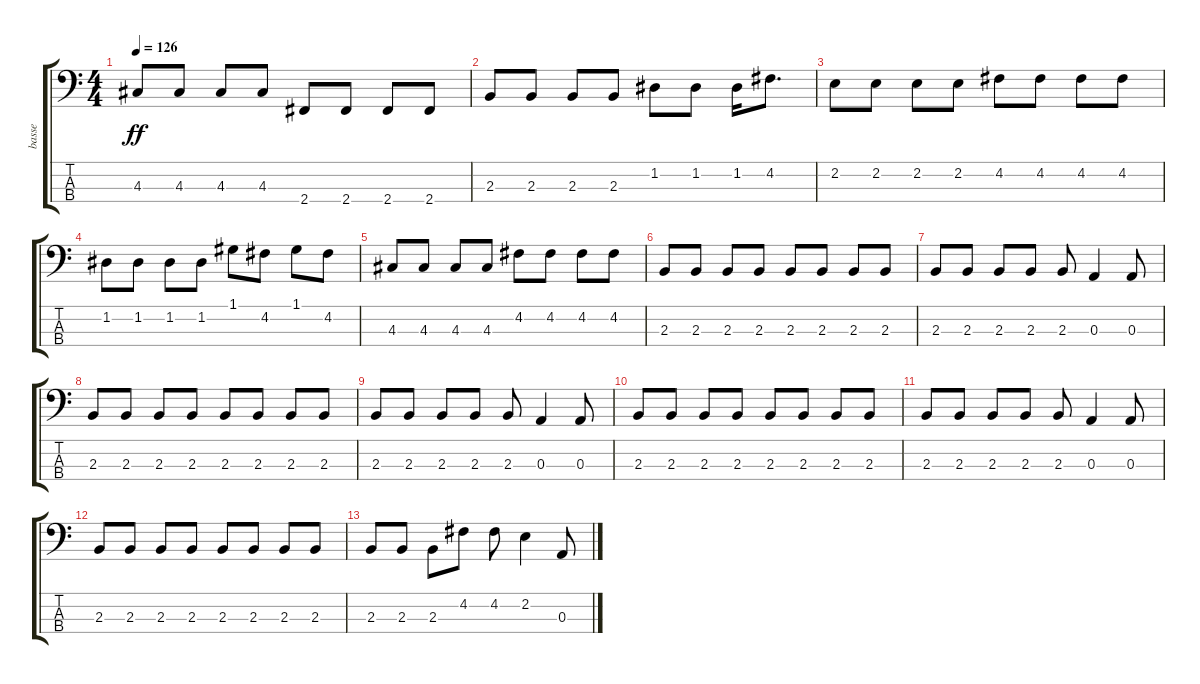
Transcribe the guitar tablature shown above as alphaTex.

\track ("basse" "basse") {instrument electricbassfinger}
\staff {score tabs}
\tuning (G2 D2 A1 E1) {hide}
\ts (4 4)
\tempo 126
\clef f4
\ks c
4.3.8{dy ff} 4.3.8 4.3.8 4.3.8 2.4.8 2.4.8 2.4.8 2.4.8 |
2.3.8 2.3.8 2.3.8 2.3.8 1.2.8 1.2.8 1.2.16 4.2.8{d} |
2.2.8 2.2.8 2.2.8 2.2.8 4.2.8 4.2.8 4.2.8 4.2.8 |
1.2.8 1.2.8 1.2.8 1.2.8 1.1.8 4.2.8 1.1.8 4.2.8 |
4.3.8 4.3.8 4.3.8 4.3.8 4.2.8 4.2.8 4.2.8 4.2.8 |
2.3.8 2.3.8 2.3.8 2.3.8 2.3.8 2.3.8 2.3.8 2.3.8 |
2.3.8 2.3.8 2.3.8 2.3.8 2.3.8 0.3.4 0.3.8 |
2.3.8 2.3.8 2.3.8 2.3.8 2.3.8 2.3.8 2.3.8 2.3.8 |
2.3.8 2.3.8 2.3.8 2.3.8 2.3.8 0.3.4 0.3.8 |
2.3.8 2.3.8 2.3.8 2.3.8 2.3.8 2.3.8 2.3.8 2.3.8 |
2.3.8 2.3.8 2.3.8 2.3.8 2.3.8 0.3.4 0.3.8 |
2.3.8 2.3.8 2.3.8 2.3.8 2.3.8 2.3.8 2.3.8 2.3.8 |
2.3.8 2.3.8 2.3.8 4.2.8 4.2.8 2.2.4 0.3.8
